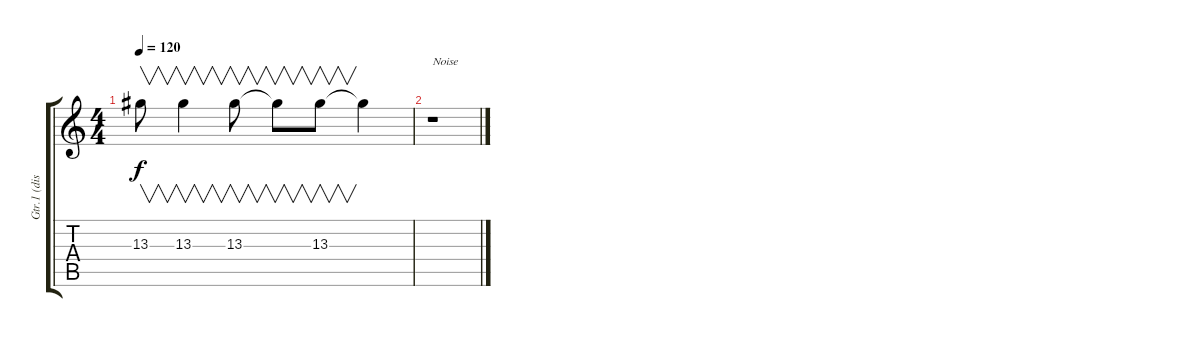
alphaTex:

\track ("Gtr.1 (disto)" "Gtr.1 (dis") {instrument distortionguitar}
\staff {score tabs}
\tuning (E4 B3 G3 D3 A2 E2) {hide}
\ts (4 4)
\tempo 120
\clef g2
\ks c
13.3{t}.8{v dy f} 13.3.4{v} 13.3.8{v} 13.3{t}.8{v} 13.3.8{v} 13.3{t}.4 |
r.1{txt "Noise"}
